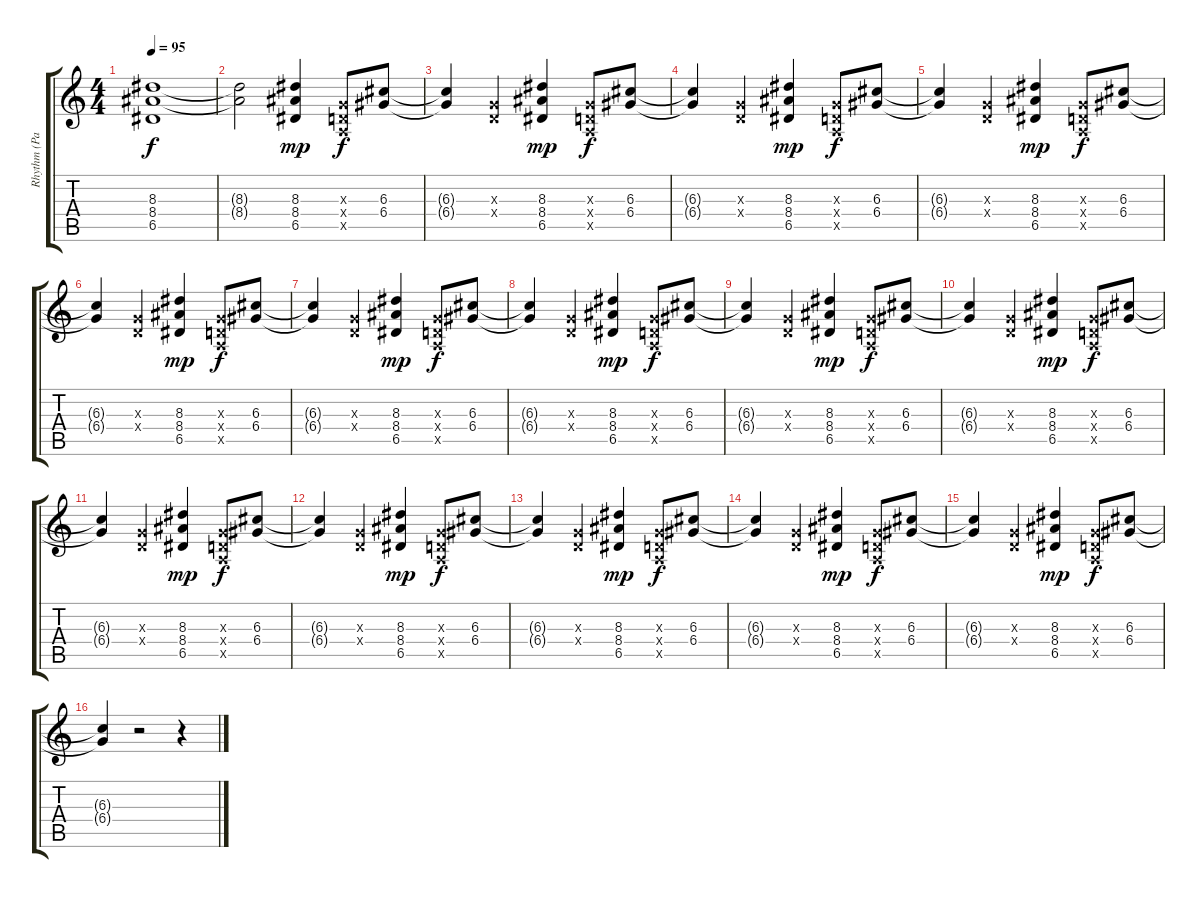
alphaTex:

\track ("Rhythm (Paul Stanley)" "Rhythm (Pa") {instrument distortionguitar}
\staff {score tabs}
\tuning (E4 B3 G3 D3 A2 E2) {hide}
\ts (4 4)
\tempo 95
\clef g2
\ks c
(8.3{t} 8.4{t} 6.5{t}).1{dy f} |
(8.3{t} 8.4{t}).2 (8.3 8.4 6.5).4{dy mp} (0.3{x} 0.4{x} 0.5{x}).8{dy f} (6.3 6.4).8 |
(6.3{t} 6.4{t}).4 (0.3{x} 0.4{x}).4 (8.3 8.4 6.5).4{dy mp} (0.3{x} 0.4{x} 0.5{x}).8{dy f} (6.3 6.4).8 |
(6.3{t} 6.4{t}).4 (0.3{x} 0.4{x}).4 (8.3 8.4 6.5).4{dy mp} (0.3{x} 0.4{x} 0.5{x}).8{dy f} (6.3 6.4).8 |
(6.3{t} 6.4{t}).4 (0.3{x} 0.4{x}).4 (8.3 8.4 6.5).4{dy mp} (0.3{x} 0.4{x} 0.5{x}).8{dy f} (6.3 6.4).8 |
(6.3{t} 6.4{t}).4 (0.3{x} 0.4{x}).4 (8.3 8.4 6.5).4{dy mp} (0.3{x} 0.4{x} 0.5{x}).8{dy f} (6.3 6.4).8 |
(6.3{t} 6.4{t}).4 (0.3{x} 0.4{x}).4 (8.3 8.4 6.5).4{dy mp} (0.3{x} 0.4{x} 0.5{x}).8{dy f} (6.3 6.4).8 |
(6.3{t} 6.4{t}).4 (0.3{x} 0.4{x}).4 (8.3 8.4 6.5).4{dy mp} (0.3{x} 0.4{x} 0.5{x}).8{dy f} (6.3 6.4).8 |
(6.3{t} 6.4{t}).4 (0.3{x} 0.4{x}).4 (8.3 8.4 6.5).4{dy mp} (0.3{x} 0.4{x} 0.5{x}).8{dy f} (6.3 6.4).8 |
(6.3{t} 6.4{t}).4 (0.3{x} 0.4{x}).4 (8.3 8.4 6.5).4{dy mp} (0.3{x} 0.4{x} 0.5{x}).8{dy f} (6.3 6.4).8 |
(6.3{t} 6.4{t}).4 (0.3{x} 0.4{x}).4 (8.3 8.4 6.5).4{dy mp} (0.3{x} 0.4{x} 0.5{x}).8{dy f} (6.3 6.4).8 |
(6.3{t} 6.4{t}).4 (0.3{x} 0.4{x}).4 (8.3 8.4 6.5).4{dy mp} (0.3{x} 0.4{x} 0.5{x}).8{dy f} (6.3 6.4).8 |
(6.3{t} 6.4{t}).4 (0.3{x} 0.4{x}).4 (8.3 8.4 6.5).4{dy mp} (0.3{x} 0.4{x} 0.5{x}).8{dy f} (6.3 6.4).8 |
(6.3{t} 6.4{t}).4 (0.3{x} 0.4{x}).4 (8.3 8.4 6.5).4{dy mp} (0.3{x} 0.4{x} 0.5{x}).8{dy f} (6.3 6.4).8 |
(6.3{t} 6.4{t}).4 (0.3{x} 0.4{x}).4 (8.3 8.4 6.5).4{dy mp} (0.3{x} 0.4{x} 0.5{x}).8{dy f} (6.3 6.4).8 |
(6.3{t} 6.4{t}).4 r.2 r.4
